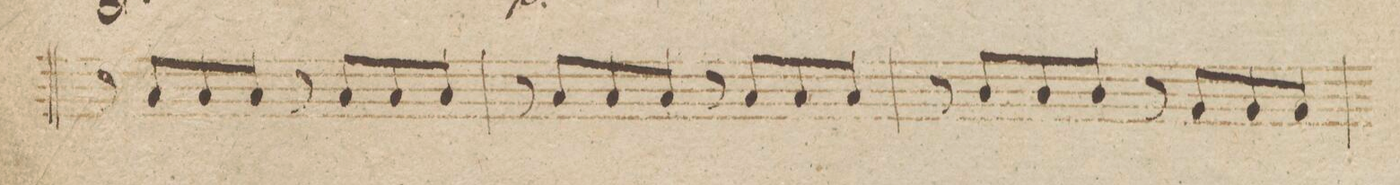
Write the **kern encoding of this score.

**kern	**dynam
*I"Violino 2do	*
*clefG2	*
*k[b-]	*
*met(c)	*
*M4/4	*
8r	.
8a/L	.
8a/	.
8a/J	.
8r	.
8a/L	.
8a/	.
8a/J	.
=152	=152
8r	.
8a/L	.
8a/	.
8a/J	.
8r	.
8a/L	.
8a/	.
8a/J	.
=153	=153
8r	.
8b-/L	.
8b-/	.
8b-/J	.
8r	.
8g/L	.
8g/	.
8g/J	.
=154	=154
*-	*-
